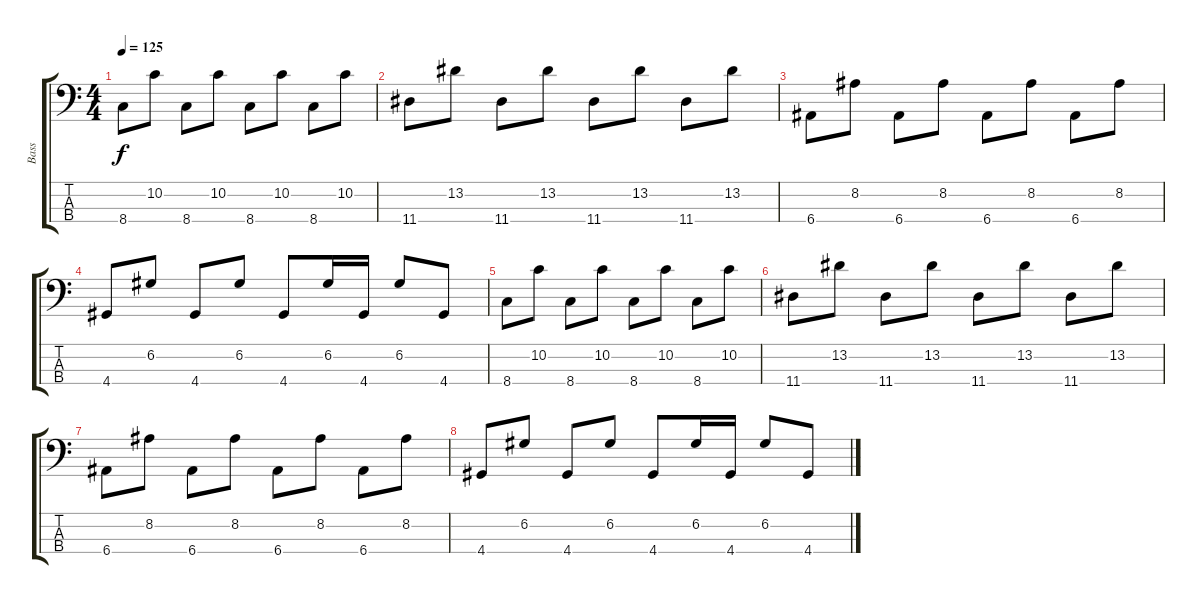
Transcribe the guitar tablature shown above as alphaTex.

\track ("Bass" "Bass") {instrument electricbassfinger}
\staff {score tabs}
\tuning (G2 D2 A1 E1) {hide}
\ts (4 4)
\tempo 125
\clef f4
\ks c
8.4.8{dy f} 10.2.8 8.4.8 10.2.8 8.4.8 10.2.8 8.4.8 10.2.8 |
11.4.8 13.2.8 11.4.8 13.2.8 11.4.8 13.2.8 11.4.8 13.2.8 |
6.4.8 8.2.8 6.4.8 8.2.8 6.4.8 8.2.8 6.4.8 8.2.8 |
4.4.8 6.2.8 4.4.8 6.2.8 4.4.8 6.2.16 4.4.16 6.2.8 4.4.8 |
8.4.8{volume 0} 10.2.8 8.4.8 10.2.8 8.4.8 10.2.8 8.4.8 10.2.8 |
11.4.8 13.2.8 11.4.8 13.2.8 11.4.8 13.2.8 11.4.8 13.2.8 |
6.4.8 8.2.8 6.4.8 8.2.8 6.4.8 8.2.8 6.4.8 8.2.8 |
4.4.8 6.2.8 4.4.8 6.2.8 4.4.8 6.2.16 4.4.16 6.2.8 4.4.8
